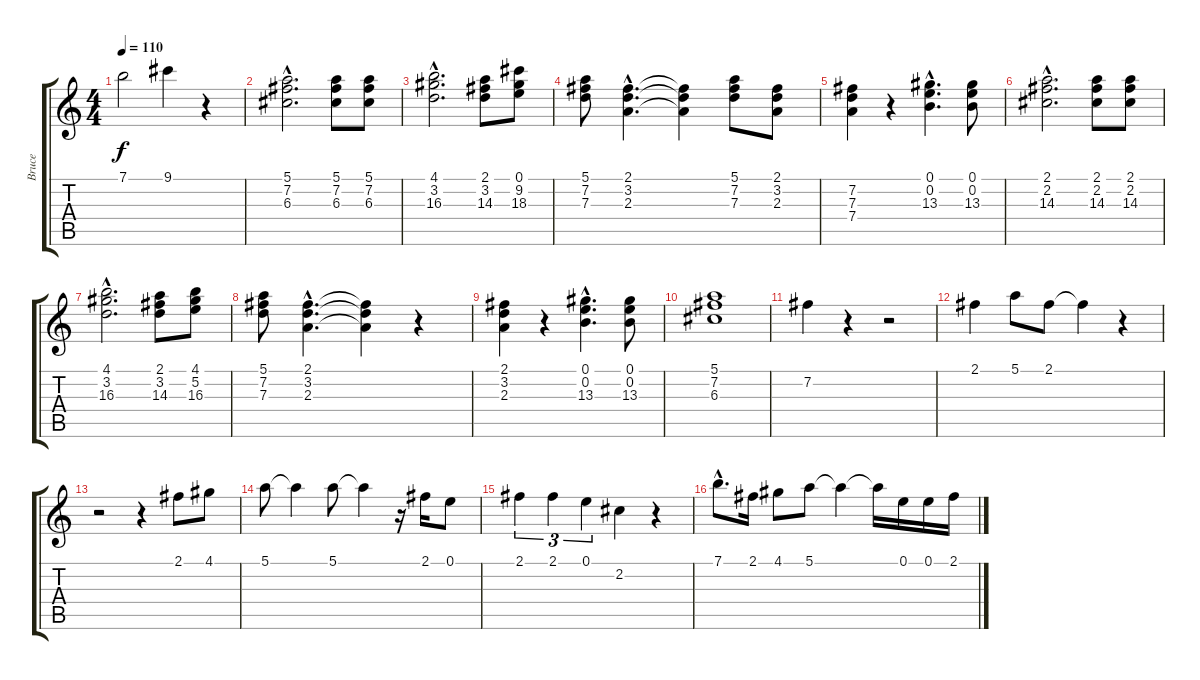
\track ("Bruce" "Bruce") {instrument acousticguitarnylon}
\staff {score tabs}
\tuning (E4 B3 G3 D3 A2 E2) {hide}
\ts (4 4)
\tempo 110
\clef g2
\ks c
7.1{t}.2{dy f} 9.1.4 r.4 |
(5.1{hac} 7.2{hac} 6.3{hac}).2{d} (5.1 7.2 6.3).8 (5.1 7.2 6.3).8 |
(4.1{hac} 3.2{hac} 16.3{hac}).2{d} (2.1 3.2 14.3).8 (0.1 9.2 18.3).8 |
(5.1 7.2 7.3).8 (2.1{hac} 3.2{hac} 2.3{hac}).4{d} (2.1{t} 3.2{t} 2.3{t}).4 (5.1 7.2 7.3).8 (2.1 3.2 2.3).8 |
(7.2 7.3 7.4).4 r.4 (0.1{hac} 0.2{hac} 13.3{hac}).4{d} (0.1 0.2 13.3).8 |
(2.1{hac} 2.2{hac} 14.3{hac}).2{d} (2.1 2.2 14.3).8 (2.1 2.2 14.3).8 |
(4.1{hac} 3.2{hac} 16.3{hac}).2{d} (2.1 3.2 14.3).8 (4.1 5.2 16.3).8 |
(5.1 7.2 7.3).8 (2.1{hac} 3.2{hac} 2.3{hac}).4{d} (2.1{t} 3.2{t} 2.3{t}).4 r.4 |
(2.1 3.2 2.3).4 r.4 (0.1{hac} 0.2{hac} 13.3{hac}).4{d} (0.1 0.2 13.3).8 |
(5.1 7.2 6.3).1 |
7.2.4 r.4 r.2 |
2.1.4 5.1.8 2.1.8 2.1{t}.4 r.4 |
r.2 r.4 2.1.8 4.1.8 |
5.1.8 5.1{t}.4 5.1.8 5.1{t}.4 r.16 2.1.16 0.1.8 |
2.1.4{tu (3 2)} 2.1.4{tu (3 2)} 0.1.4{tu (3 2)} 2.2.4 r.4 |
7.1{hac}.8{d} 2.1.16 4.1.8 5.1.8 5.1{t}.4 5.1{t}.16 0.1.16 0.1.16 2.1.16
